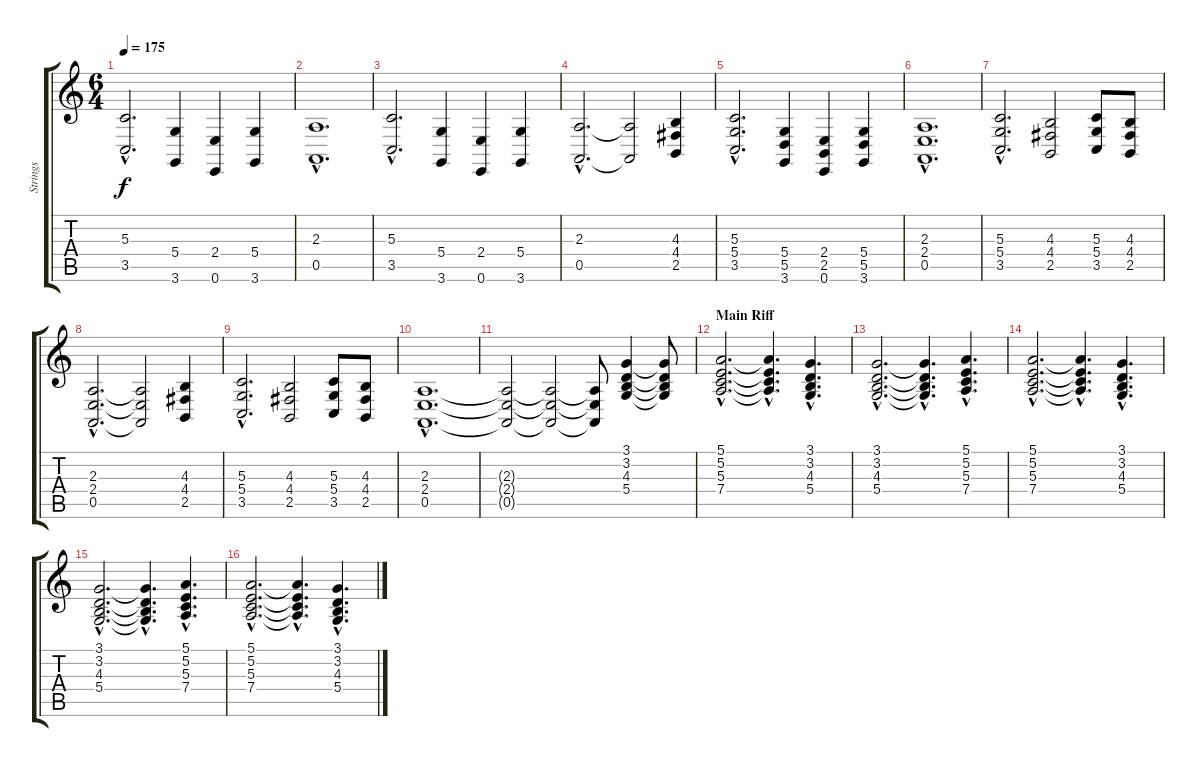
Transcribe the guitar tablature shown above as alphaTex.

\track ("Strings" "Strings") {instrument stringensemble1}
\staff {score tabs}
\tuning (E4 B3 G3 D3 A2 E2) {hide}
\ts (6 4)
\section ("" "")
\tempo 175
\clef g2
\ks c
(5.3{hac} 3.5{hac}).2{d dy f} (5.4 3.6).4 (2.4 0.6).4 (5.4 3.6).4 |
(2.3{hac} 0.5{hac}).1{d} |
(5.3{hac} 3.5{hac}).2{d} (5.4 3.6).4 (2.4 0.6).4 (5.4 3.6).4 |
(2.3{hac} 0.5{hac}).2{d} (2.3{t} 0.5{t}).2 (4.3 4.4 2.5).4 |
(5.3{hac} 5.4{hac} 3.5{hac}).2{d} (5.4 5.5 3.6).4 (2.4 2.5 0.6).4 (5.4 5.5 3.6).4 |
(2.3{hac} 2.4{hac} 0.5{hac}).1{d} |
(5.3{hac} 5.4{hac} 3.5{hac}).2{d} (4.3 4.4 2.5).2 (5.3 5.4 3.5).8 (4.3 4.4 2.5).8 |
(2.3{hac} 2.4{hac} 0.5{hac}).2{d} (2.3{t} 2.4{t} 0.5{t}).2 (4.3 4.4 2.5).4 |
(5.3{hac} 5.4{hac} 3.5{hac}).2{d} (4.3 4.4 2.5).2 (5.3 5.4 3.5).8 (4.3 4.4 2.5).8 |
(2.3{hac} 2.4{hac} 0.5{hac}).1{d} |
(2.3{t} 2.4{t} 0.5{t}).2 (2.3{t} 2.4{t} 0.5{t}).2 (2.3{t} 2.4{t} 0.5{t}).8 (3.1 3.2 4.3 5.4).4 (3.1{t} 3.2{t} 4.3{t} 5.4{t}).8 |
\section ("" "Main Riff")
(5.1{hac} 5.2{hac} 5.3{hac} 7.4{hac}).2{d} (5.1{hac t} 5.2{hac t} 5.3{hac t} 7.4{hac t}).4{d} (3.1{hac} 3.2{hac} 4.3{hac} 5.4{hac}).4{d} |
(3.1{hac} 3.2{hac} 4.3{hac} 5.4{hac}).2{d} (3.1{hac t} 3.2{hac t} 4.3{hac t} 5.4{hac t}).4{d} (5.1{hac} 5.2{hac} 5.3{hac} 7.4{hac}).4{d} |
(5.1{hac} 5.2{hac} 5.3{hac} 7.4{hac}).2{d} (5.1{hac t} 5.2{hac t} 5.3{hac t} 7.4{hac t}).4{d} (3.1{hac} 3.2{hac} 4.3{hac} 5.4{hac}).4{d} |
(3.1{hac} 3.2{hac} 4.3{hac} 5.4{hac}).2{d} (3.1{hac t} 3.2{hac t} 4.3{hac t} 5.4{hac t}).4{d} (5.1{hac} 5.2{hac} 5.3{hac} 7.4{hac}).4{d} |
(5.1{hac} 5.2{hac} 5.3{hac} 7.4{hac}).2{d} (5.1{hac t} 5.2{hac t} 5.3{hac t} 7.4{hac t}).4{d} (3.1{hac} 3.2{hac} 4.3{hac} 5.4{hac}).4{d}
